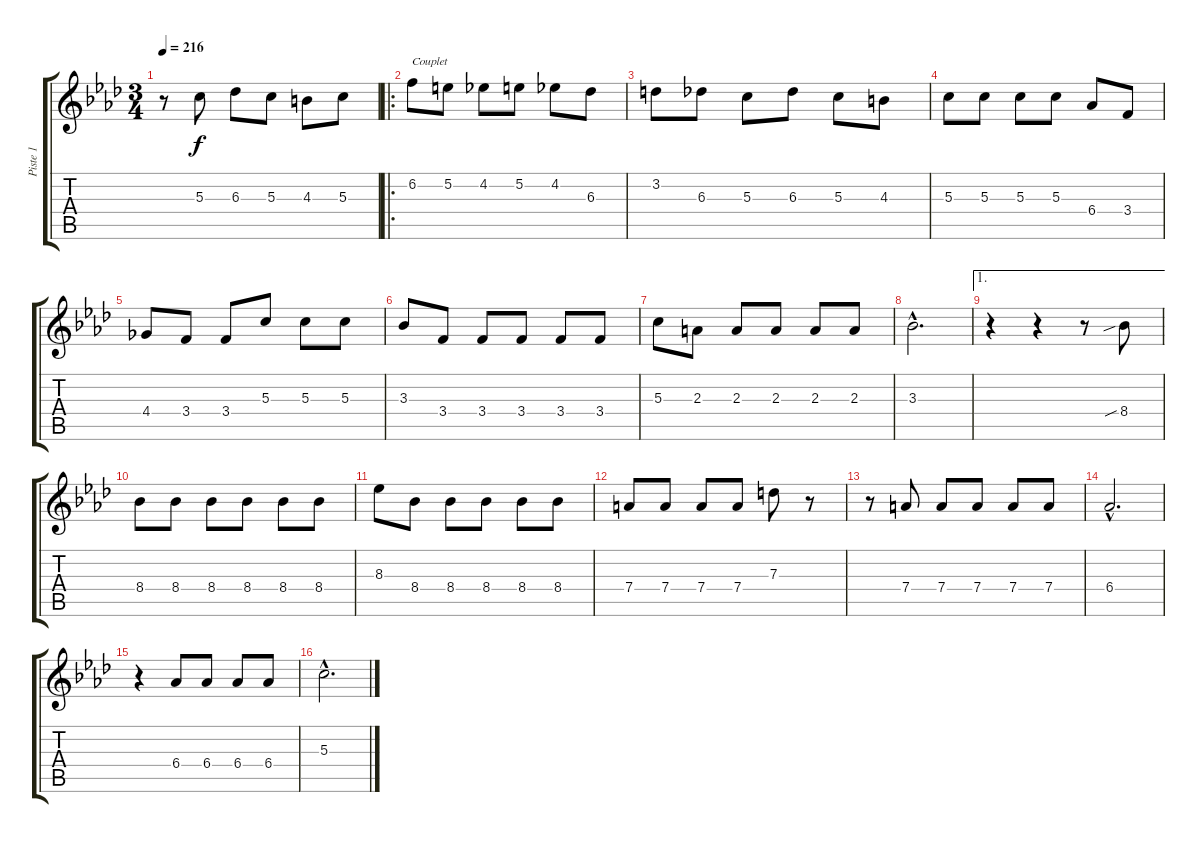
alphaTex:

\track ("Piste 1" "Piste 1") {instrument acousticguitarsteel}
\staff {score tabs}
\tuning (E4 B3 G3 D3 A2 E2) {hide}
\ts (3 4)
\tempo 216
\clef g2
\ks ab
r.8{dy f} 5.3.8 6.3.8 5.3.8 4.3.8 5.3.8 |
\ro
6.2.8{txt "Couplet"} 5.2.8 4.2.8 5.2.8 4.2.8 6.3.8 |
3.2.8 6.3.8 5.3.8 6.3.8 5.3.8 4.3.8 |
5.3.8 5.3.8 5.3.8 5.3.8 6.4.8 3.4.8 |
4.4.8 3.4.8 3.4.8 5.3.8 5.3.8 5.3.8 |
3.3.8 3.4.8 3.4.8 3.4.8 3.4.8 3.4.8 |
5.3.8 2.3.8 2.3.8 2.3.8 2.3.8 2.3.8 |
3.3{hac}.2{d} |
\ae 1
r.4 r.4 r.8 8.4{sib}.8 |
8.4.8 8.4.8 8.4.8 8.4.8 8.4.8 8.4.8 |
8.3.8 8.4.8 8.4.8 8.4.8 8.4.8 8.4.8 |
7.4.8 7.4.8 7.4.8 7.4.8 7.3.8 r.8 |
r.8 7.4.8 7.4.8 7.4.8 7.4.8 7.4.8 |
6.4{hac}.2{d} |
r.4 6.4.8 6.4.8 6.4.8 6.4.8 |
5.3{hac}.2{d}
